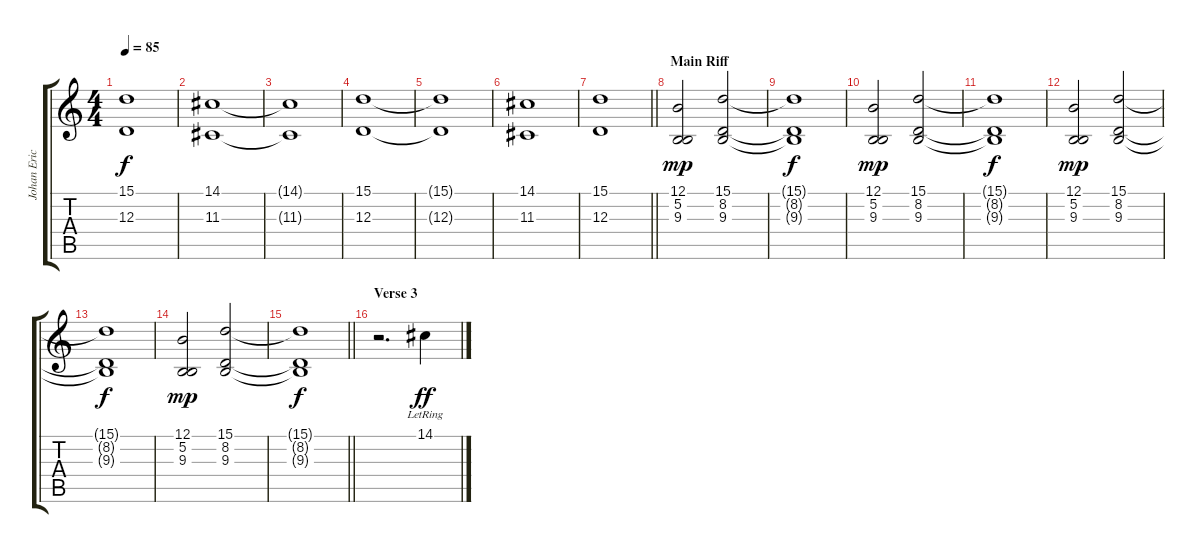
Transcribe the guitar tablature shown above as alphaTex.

\track ("Johan Ericson" "Johan Eric") {instrument acousticgrandpiano}
\staff {score tabs}
\tuning (B3 Gb3 D3 A2 E2 B1) {hide}
\ts (4 4)
\tempo 85
\clef g2
\ks c
(15.1{t} 12.3{t}).1{dy f} |
(14.1 11.3).1 |
(14.1{t} 11.3{t}).1 |
(15.1 12.3).1 |
(15.1{t} 12.3{t}).1 |
(14.1 11.3).1 |
\barLineRight lightlight
(15.1 12.3).1 |
\section ("" "Main Riff")
(12.1 5.2 9.3).2{dy mp instrument stringensemble2} (15.1 8.2 9.3).2 |
(15.1{t} 8.2{t} 9.3{t}).1{dy f} |
(12.1 5.2 9.3).2{dy mp} (15.1 8.2 9.3).2 |
(15.1{t} 8.2{t} 9.3{t}).1{dy f} |
(12.1 5.2 9.3).2{dy mp} (15.1 8.2 9.3).2 |
(15.1{t} 8.2{t} 9.3{t}).1{dy f} |
(12.1 5.2 9.3).2{dy mp} (15.1 8.2 9.3).2 |
\barLineRight lightlight
(15.1{t} 8.2{t} 9.3{t}).1{dy f} |
\section ("" "Verse 3")
r.2{d instrument acousticgrandpiano} 14.1{lr}.4{dy ff}
